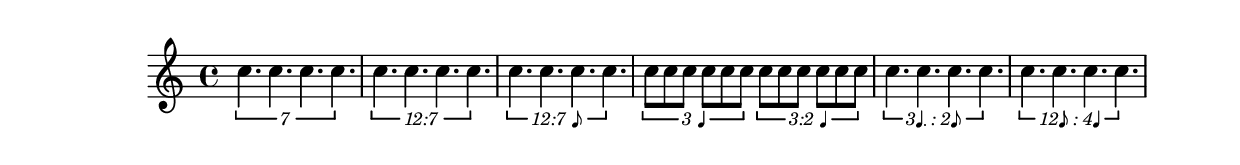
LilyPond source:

% Do not edit this file; it is automatically
% generated from Documentation/snippets/new
% This file is in the public domain.
%% Note: this file works from version 2.13.1
\version "2.13.10"

\header {
%% Translation of GIT committish: 341940d3830b59f93a80131471d622c2818afddb
  texidoces = "
LilyPond también proporciona funciones de formato para imprimir
números de grupo especial diferentes a la propia fracción, así
como para añadir una figura al número o a la fracción de la
agrupación.

"

  doctitlees = "Números de agrupación especial distintos a los predeterminados"


%% Translation of GIT committish: d96023d8792c8af202c7cb8508010c0d3648899d
texidocde = "
LilyPond stellt auch Formatierungsfunktionen zur Verfügung, mit denen
N-tolennummern gesetzt werden können, die sich von dem eigentlichen Bruch
unterscheiden.  Auch ein Notenwert kann zu Nenner oder Zähler des Bruchs
hinzugefügt werden.
"
  doctitlede = "Nicht-standard-N-tolennummern"


%% Translation of GIT committish: fa7695ea860d7ab2db86581dd5f8bc4f413f6705
  texidocfr = "
LilyPond sait aussi gérer des nolets dont le chiffrage imprimé ne
correspond pas exactement à la fraction de mesure à laquelle ils se
réfèrent, tout comme ceux auxquels une valeur de note vient en complément
au chiffre.
"
  doctitlefr = "Nolets au chiffrage inhabituel"

  lsrtags = "rhythms"

  texidoc = "
LilyPond also provides formatting functions to print tuplet numbers different
than the actual fraction, as well as to append a note value to the tuplet
number or tuplet fraction.
"
  doctitle = "Non-default tuplet numbers"
} % begin verbatim


\relative c'' {
  \once \override TupletNumber #'text =
    #(tuplet-number::non-default-tuplet-denominator-text 7)
  \times 2/3  { c4. c4. c4. c4. }
  \once \override TupletNumber #'text =
    #(tuplet-number::non-default-tuplet-fraction-text 12 7)
  \times 2/3  { c4. c4. c4. c4. }
  \once \override TupletNumber #'text =
    #(tuplet-number::append-note-wrapper
      (tuplet-number::non-default-tuplet-fraction-text 12 7) "8")
  \times 2/3  { c4. c4. c4. c4. }

  \once \override TupletNumber #'text =
    #(tuplet-number::append-note-wrapper
      tuplet-number::calc-denominator-text "4")
  \times 2/3  { c8 c8 c8 c8 c8 c8 }
  \once \override TupletNumber #'text =
    #(tuplet-number::append-note-wrapper
      tuplet-number::calc-fraction-text "4")
  \times 2/3  { c8 c8 c8 c8 c8 c8 }

  \once \override TupletNumber #'text =
    #(tuplet-number::fraction-with-notes "4." "8")
  \times 2/3  { c4. c4. c4. c4. }
  \once \override TupletNumber #'text =
    #(tuplet-number::non-default-fraction-with-notes 12 "8" 4 "4")
  \times 2/3  { c4. c4. c4. c4. }
}
